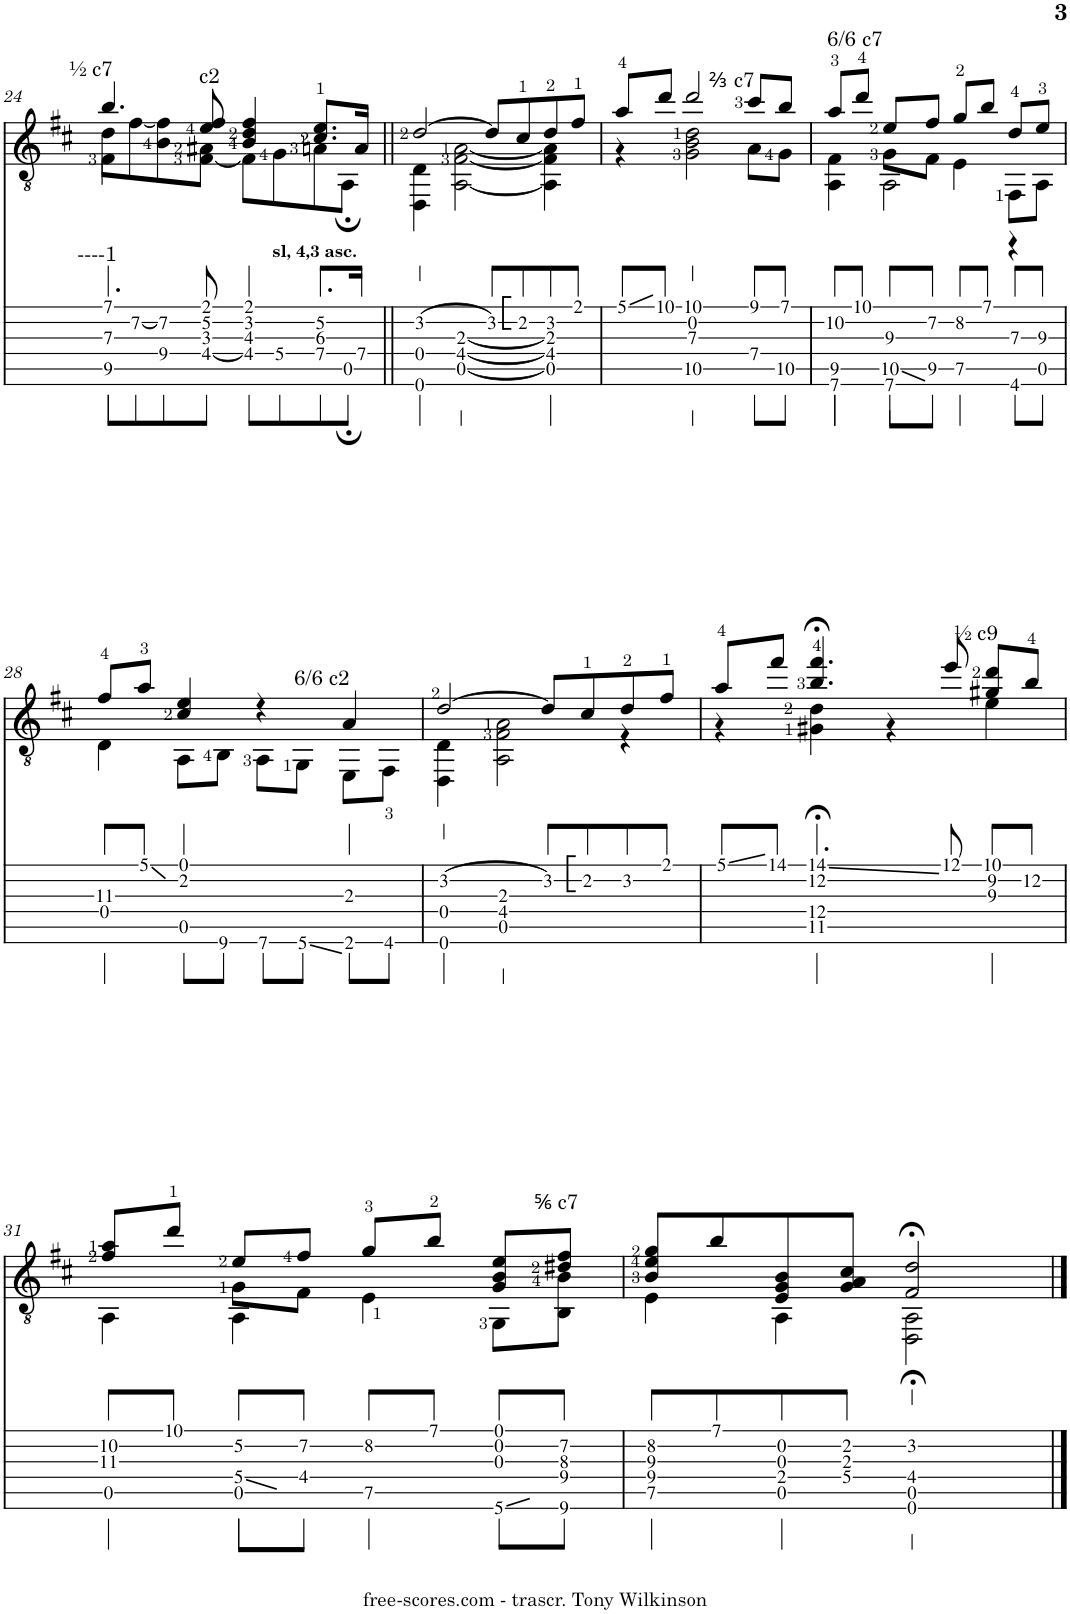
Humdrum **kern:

**kern	**kern
*part2	*part1
*staff2	*staff1
*I"Chitarra classica (Intavolatura)	*I"Classical Guitar
!!LO:PB:g=z
*	*clefGv2
*k[f#c#]	*k[f#c#]
*M4/4	*M4/4
*met(c)	*met(c)
=24	=24
*^	*^
*	*^	*	*^
!	!	!	!LO:TX:a:t=½ c7	!	!
!LO:TX:a:t=----1	!	!	!	!	!
4.b/	8d\L	4F#\	4.b/	8d\L	4F#\
.	[8f#\	.	.	[8f#\	.
.	8B\ 8f#\]	2.ryy	.	8B\ 8f#\]	2.ryy
!	!	!	!LO:TX:a:t=c2	!	!
8e/ 8f#/	[8F#\ 8A#X\J	.	8e/ 8f#/	[8F#\ 8A#X\J	.
4B/ 4d/ 4f#/	8F#\L]	.	4B/ 4d/ 4f#/	8F#\L]	.
!	!LO:TX:a:B:t=sl, 4,3 asc.	!	!	!	!
.	8G\	.	.	8G\	.
8.c#/ 8.e/L	8An\	.	8.c#/ 8.e/L	8An\	.
.	8AA;\J	.	.	8AA;\J	.
16A/Jk	.	.	16A/Jk	.	.
*	*v	*v	*	*	*
*	*	*	*v	*v
=25||	=25||	=25||	=25||
[2d/	4DD\ 4D\	[2d/	4DD\ 4D\
.	[2AA\ [2F#\ [2A\	.	[2AA\ [2F#\ [2A\
8d/L]	.	8d/L]	.
8c#/	.	8c#/	.
8d/	4AA\] 4F#\] 4A\]	8d/	4AA\] 4F#\] 4A\]
8f#/J	.	8f#/J	.
=26	=26	=26	=26
8a/L	4r	8a/L	4r
8dd/J	.	8dd/J	.
2dd/	2G\ 2d\ 2B\	2dd/	2G\ 2B\ 2d\
!	!	!LO:TX:a:t=⅔ c7	!
8cc#/L	8A\L	8cc#/L	8A\L
8b/J	8G\J	8b/J	8G\J
=27	=27	=27	=27
*	*^	*	*^
!	!	!	!LO:TX:a:t=6/6 c7	!	!
8a/L	4F#\	4AA\	8a/L	4F#\	4AA\
8dd/J	.	.	8dd/J	.	.
8e/L	8G\L	2AA\	8e/L	8G\L	2AA\
8f#/J	8F#\J	.	8f#/J	8F#\J	.
8g/L	4E\	.	8g/L	4E\	.
8b/J	.	.	8b/J	.	.
8d/L	8FF#\L	4r	8d/L	8FF#\L	4r
8e/J	8AA\J	.	8e/J	8AA\J	.
*	*v	*v	*	*	*
*	*	*	*v	*v
!!LO:LB:g=z
=28	=28	=28	=28
8f#/L	4D\	8f#/L	4D\
8a/J	.	8a/J	.
4c#/ 4e/	8AA\L	4c#/ 4e/	8AA\L
.	8BB\J	.	8BB\J
4r	8AA\L	4r	8AA\L
.	8GG\J	.	8GG\J
!	!	!LO:TX:a:t=6/6 c2	!
4A/	8EE\L	4A/	8EE\L
.	8FF#\J	.	8FF#\J
=29	=29	=29	=29
[2d/	4DD\ 4D\	[2d/	4DD\ 4D\
.	2AA\ 2F#\ 2A\	.	2AA\ 2F#\ 2A\
8d/L]	.	8d/L]	.
8c#/	.	8c#/	.
8d/	4r	8d/	4r
8f#/J	.	8f#/J	.
=30	=30	=30	=30
8a/L	4r	8a/L	4r
8ff#/J	.	8ff#/J	.
4.b/;< 4.ff#/;<	4G#X\ 4d\	4.b/;< 4.ff#/;<	4G#X\ 4d\
.	4r	.	4r
8ee/	.	8ee/	.
!	!	!LO:TX:a:t=½ c9	!
8g#X/ 8dd/L	4e\	8g#X/ 8dd/L	4e\
8b/J	.	8b/J	.
!!LO:LB:g=z
=31	=31	=31	=31
*	*^	*	*^
8f#/ 8a/L	4ryy	4AA\	8f#/ 8a/L	4ryy	4AA\
8dd/J	.	.	8dd/J	.	.
8e/L	8G\L	4AA\	8e/L	8G\L	4AA\
8f#/J	8F#\J	.	8f#/J	8F#\J	.
8g/L	2ryy	4E\	8g/L	2ryy	4E\
8b/J	.	.	8b/J	.	.
8G/ 8B/ 8e/L	.	8GG\L	8G/ 8B/ 8e/L	.	8GG\L
!	!	!	!LO:TX:a:t=⅚ c7	!	!
8B/ 8d#X/ 8f#/J	.	8BB\J	8d#X/ 8f#/J	.	8BB\ 8B\J
*	*v	*v	*	*	*
*	*	*	*v	*v
=32	=32	=32	=32
8B/ 8e/ 8g/L	4E\	8B/ 8e/ 8g/L	4E\
8b/	.	8b/	.
8E/ 8G/ 8B/	4AA\	8E/ 8G/ 8B/	4AA\
8G/ 8A/ 8c#/J	.	8G/ 8A/ 8c#/J	.
2F#/;< 2d/;<	2DD\ 2AA\	2F#/;< 2d/;<	2DD\ 2AA\
*v	*v	*	*
*	*v	*v
==	==
*-	*-
